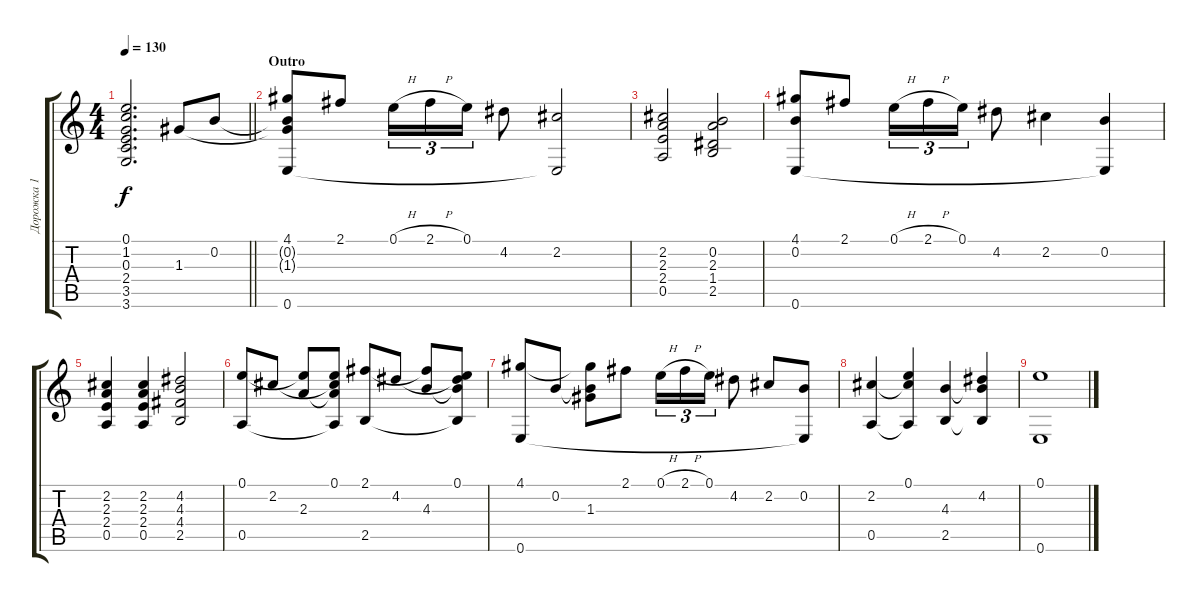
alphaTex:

\track ("Дорожка 1" "Дорожка 1") {instrument acousticguitarsteel}
\staff {score tabs}
\tuning (E4 B3 G3 D3 A2 E2) {hide}
\ts (4 4)
\tempo 130
\clef g2
\barLineRight lightlight
\ks c
(0.1{t} 1.2{t} 0.3{t} 2.4{t} 3.5{t} 3.6{t}).2{d dy f} 1.3.8 0.2.8 |
\section ("" "Outro")
(4.1 0.2{t} 1.3{t} 0.6).8 2.1.8 0.1{h}.16{tu (3 2)} 2.1{h}.16{tu (3 2)} 0.1.16{tu (3 2)} 4.2.8 (2.2 0.6{t}).2 |
(2.2 2.3 2.4 0.5).2 (0.2 2.3 1.4 2.5).2 |
(4.1 0.2 0.6).8 2.1.8 0.1{h}.16{tu (3 2)} 2.1{h}.16{tu (3 2)} 0.1.16{tu (3 2)} 4.2.8 2.2.4 (0.2 0.6{t}).4 |
(2.2 2.3 2.4 0.5).4 (2.2 2.3 2.4 0.5).4 (4.2 4.3 4.4 2.5).2 |
(0.1 0.5).8 2.2.8 (0.1{t} 2.3).8 (0.1 2.2{t} 2.3{t} 0.5{t}).8 (2.1 2.5).8 4.2.8 (2.1{t} 4.3).8 (0.1 4.2{t} 4.3{t} 2.5{t}).8 |
(4.1 0.6).8 0.2.8 (4.1{t} 0.2{t} 1.3).8 2.1.8 0.1{h}.16{tu (3 2)} 2.1{h}.16{tu (3 2)} 0.1.16{tu (3 2)} 4.2.8 2.2.8 (0.2 0.6{t}).8 |
(2.2 0.5).4 (0.1 2.2{t} 0.5{t}).4 (4.3 2.5).4 (4.2 4.3{t} 2.5{t}).4 |
(0.1 0.6).1
